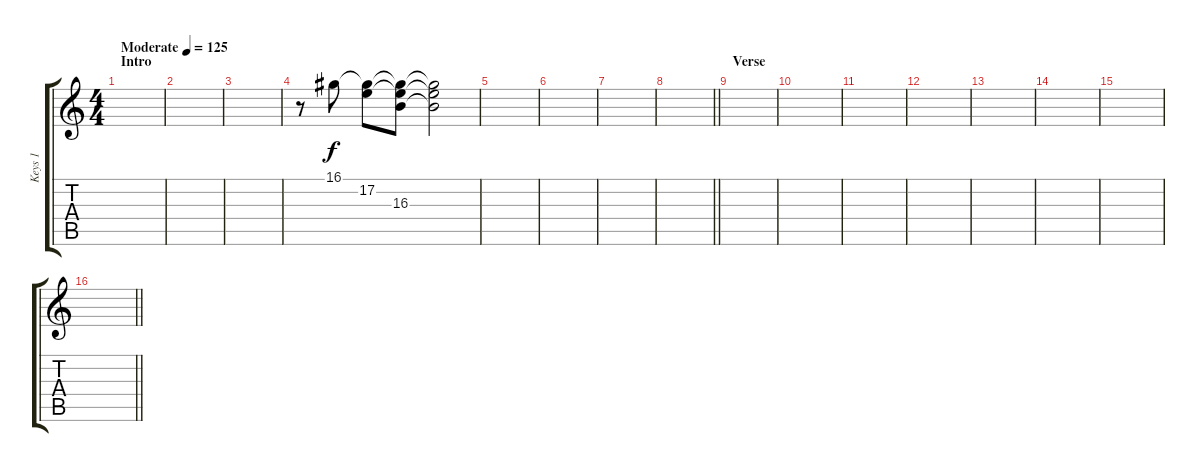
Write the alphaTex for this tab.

\track ("Keys 1" "Keys 1") {instrument electricpiano1}
\staff {score tabs}
\tuning (E4 B3 G3 D3 A2 E2) {hide}
\ts (4 4)
\section ("" "Intro")
\tempo (125 "Moderate")
\clef g2
\ks c
|
|
|
r.8 16.1.8 (16.1{t} 17.2).8 (16.1{t} 17.2{t} 16.3).8 (16.1{t} 17.2{t} 16.3{t}).2 |
|
|
|
\barLineRight lightlight
|
\section ("" "Verse")
|
|
|
|
|
|
|
\barLineRight lightlight
